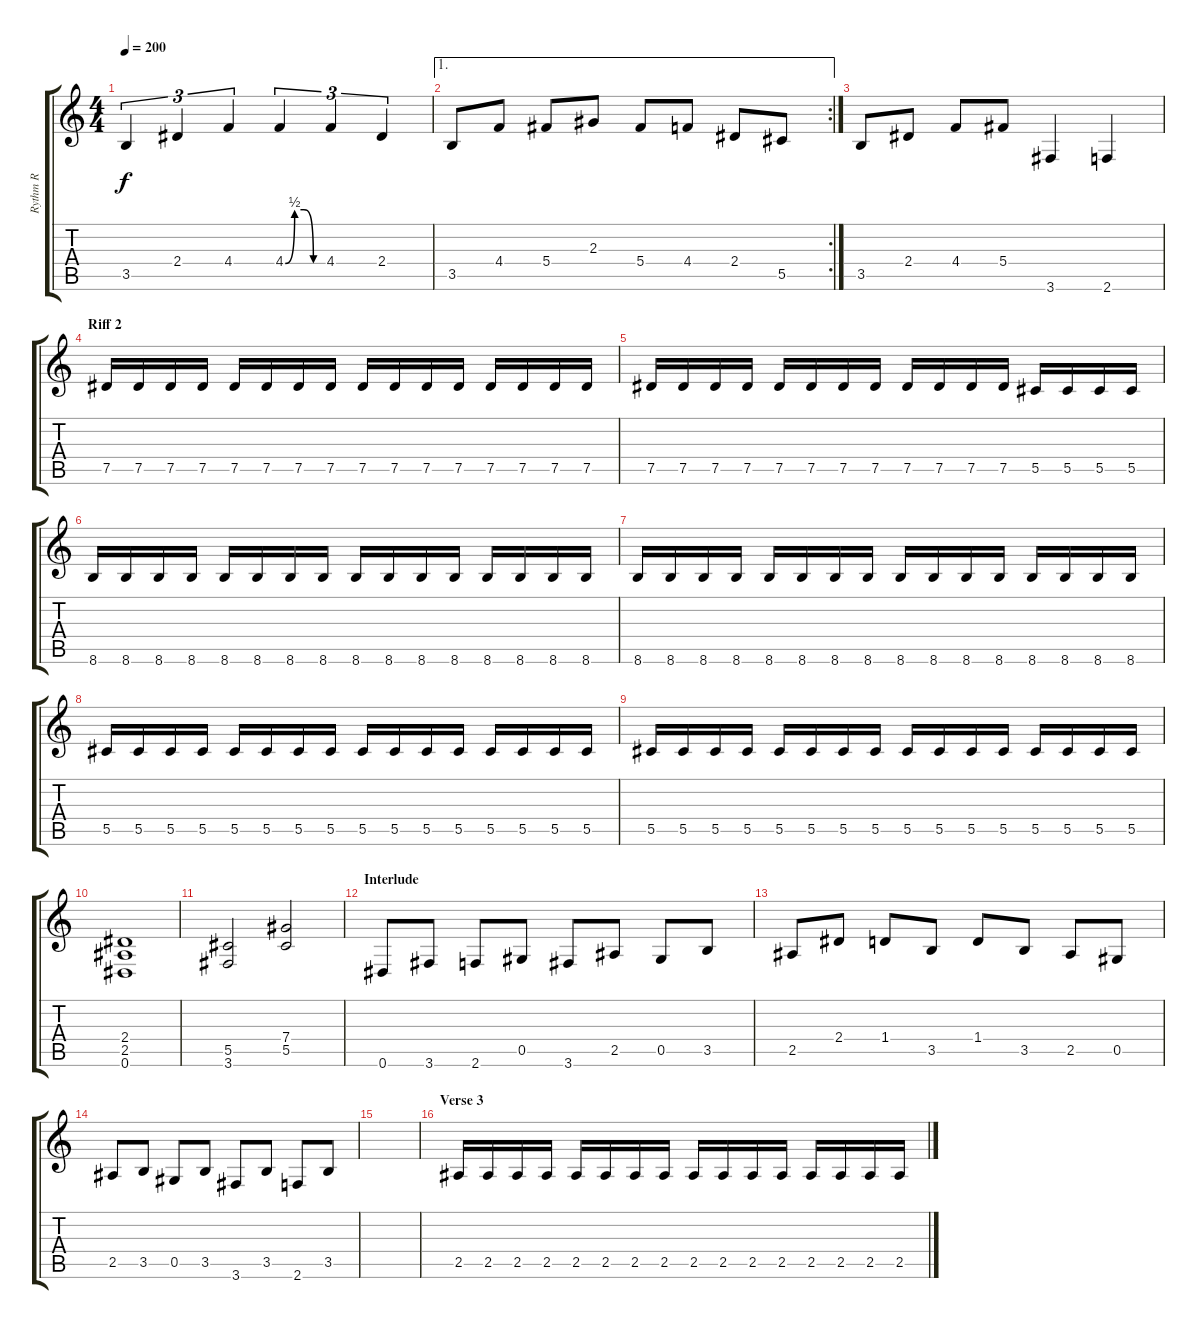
\track ("Rythm R" "Rythm R") {instrument distortionguitar}
\staff {score tabs}
\tuning (Eb4 Bb3 Gb3 Db3 Ab2 Eb2) {hide}
\ts (4 4)
\tempo 200
\clef g2
\ks c
3.5.4{tu (3 2) dy f} 2.4.4{tu (3 2)} 4.4.4{tu (3 2)} 4.4{be (custom 0 0 15 2 30 2 45 0 60 0)}.4{tu (3 2)} 4.4.4{tu (3 2)} 2.4.4{tu (3 2)} |
\ae 1
\rc 2
3.5.8 4.4.8 5.4.8 2.3.8 5.4.8 4.4.8 2.4.8 5.5.8 |
3.5.8 2.4.8 4.4.8 5.4.8 3.6.4 2.6.4 |
\section ("" "Riff 2")
7.5.16{instrument distortionguitar} 7.5.16 7.5.16 7.5.16 7.5.16 7.5.16 7.5.16 7.5.16 7.5.16 7.5.16 7.5.16 7.5.16 7.5.16 7.5.16 7.5.16 7.5.16 |
7.5.16 7.5.16 7.5.16 7.5.16 7.5.16 7.5.16 7.5.16 7.5.16 7.5.16 7.5.16 7.5.16 7.5.16 5.5.16 5.5.16 5.5.16 5.5.16 |
8.6.16 8.6.16 8.6.16 8.6.16 8.6.16 8.6.16 8.6.16 8.6.16 8.6.16 8.6.16 8.6.16 8.6.16 8.6.16 8.6.16 8.6.16 8.6.16 |
8.6.16 8.6.16 8.6.16 8.6.16 8.6.16 8.6.16 8.6.16 8.6.16 8.6.16 8.6.16 8.6.16 8.6.16 8.6.16 8.6.16 8.6.16 8.6.16 |
5.5.16 5.5.16 5.5.16 5.5.16 5.5.16 5.5.16 5.5.16 5.5.16 5.5.16 5.5.16 5.5.16 5.5.16 5.5.16 5.5.16 5.5.16 5.5.16 |
5.5.16 5.5.16 5.5.16 5.5.16 5.5.16 5.5.16 5.5.16 5.5.16 5.5.16 5.5.16 5.5.16 5.5.16 5.5.16 5.5.16 5.5.16 5.5.16 |
(2.4 2.5 0.6).1 |
(5.5 3.6).2 (7.4 5.5).2 |
\section ("" "Interlude")
0.6.8 3.6.8 2.6.8 0.5.8 3.6.8 2.5.8 0.5.8 3.5.8 |
2.5.8 2.4.8 1.4.8 3.5.8 1.4.8 3.5.8 2.5.8 0.5.8 |
2.5.8 3.5.8 0.5.8 3.5.8 3.6.8 3.5.8 2.6.8 3.5.8 |
|
\section ("" "Verse 3")
2.5.16 2.5.16 2.5.16 2.5.16 2.5.16 2.5.16 2.5.16 2.5.16 2.5.16 2.5.16 2.5.16 2.5.16 2.5.16 2.5.16 2.5.16 2.5.16
